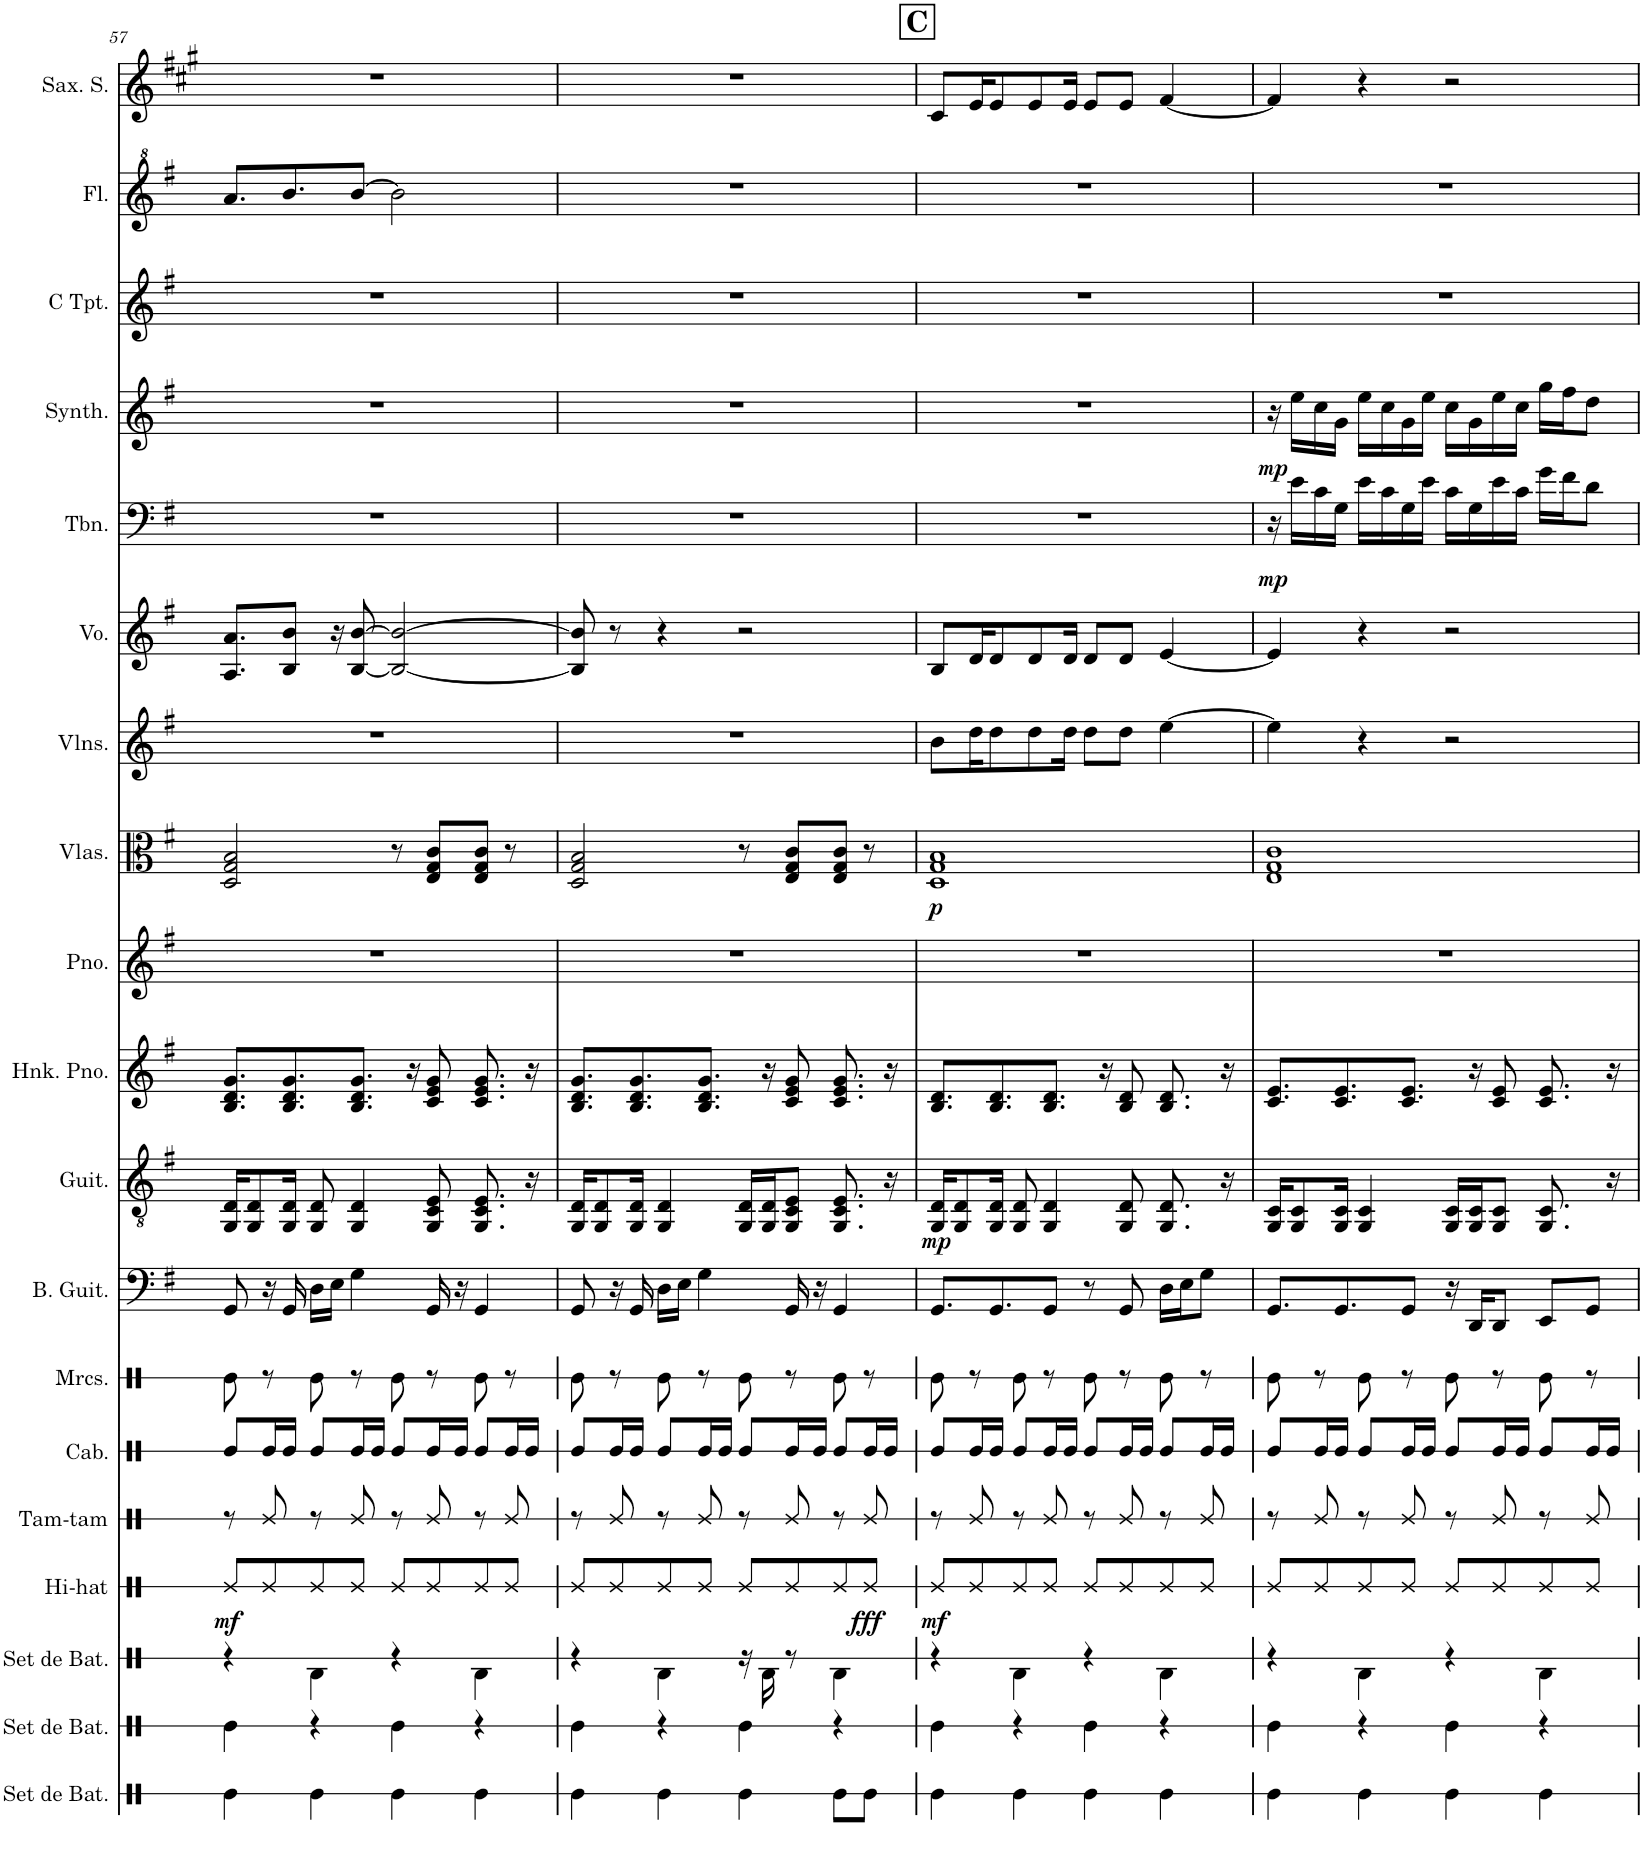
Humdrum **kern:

**kern	**kern	**kern	**kern	**dynam	**kern	**kern	**kern	**kern	**kern	**dynam	**kern	**kern	**kern	**dynam	**kern	**kern	**kern	**dynam	**kern	**dynam	**kern	**kern	**kern
*part19	*part18	*part17	*part16	*part16	*part15	*part14	*part13	*part12	*part11	*part11	*part10	*part9	*part8	*part8	*part7	*part6	*part5	*part5	*part4	*part4	*part3	*part2	*part1
*staff19	*staff18	*staff17	*staff16	*staff16	*staff15	*staff14	*staff13	*staff12	*staff11	*staff11	*staff10	*staff9	*staff8	*staff8	*staff7	*staff6	*staff5	*staff5	*staff4	*staff4	*staff3	*staff2	*staff1
*I"Set de batterie	*I"Set de batterie	*I"Set de batterie	*I"Hi-hat	*	*I"Tam-tam	*I"Cabasa	*I"Maracas	*I"Bass Guitar	*I"Acoustic Guitar	*	*I"Honky Tonk Piano	*I"Piano	*I"Violas	*	*I"Violins	*I"Voice	*I"Trombone	*	*I"Brightness Synthesizer	*	*I"C Trumpet	*I"Flute	*I"Saxophone Soprano
*I'Set de Bat.	*I'Set de Bat.	*I'Set de Bat.	*I'Hi-hat	*	*I'Tam-tam	*I'Cab.	*I'Mrcs.	*I'B. Guit.	*I'Guit.	*	*I'Hnk. Pno.	*I'Pno.	*I'Vlas.	*	*I'Vlns.	*I'Vo.	*I'Tbn.	*	*I'Synth.	*	*I'C Tpt.	*I'Fl.	*I'Sax. S.
!!LO:PB:g=z
*clefX	*clefX	*clefX	*clefX	*	*clefX	*clefX	*clefX	*clefF4	*clefGv2	*	*clefG2	*clefG2	*clefC3	*	*clefG2	*clefG2	*clefF4	*	*clefG2	*	*clefG2	*clefG^2	*clefG2
*	*	*	*	*	*	*	*	*Trd7c12	*	*	*	*	*	*	*	*	*	*	*	*	*	*	*Trd1c2
*k[]	*k[]	*k[]	*k[]	*	*k[]	*k[]	*k[]	*k[f#]	*k[f#]	*	*k[f#]	*k[f#]	*k[f#]	*	*k[f#]	*k[f#]	*k[f#]	*	*k[f#]	*	*k[f#]	*k[f#]	*k[f#c#g#]
*M4/4	*M4/4	*M4/4	*M4/4	*	*M4/4	*M4/4	*M4/4	*M4/4	*M4/4	*	*M4/4	*M4/4	*M4/4	*	*M4/4	*M4/4	*M4/4	*	*M4/4	*	*M4/4	*M4/4	*M4/4
=57	=57	=57	=57	=57	=57	=57	=57	=57	=57	=57	=57	=57	=57	=57	=57	=57	=57	=57	=57	=57	=57	=57	=57
!	!	!	!	!LO:DY:b	!	!	!	!	!	!	!	!	!	!	!	!	!	!	!	!	!	!	!
4Re\	4Re\	4r	8Re/L	mf	8r	8Re/L	8Re\	8GG/	16GG/ 16D/KL	.	8.B/ 8.d/ 8.g/L	1r	2D/ 2G/ 2B/	.	1r	8.A/ 8.a/L	1r	.	1r	.	1r	8.aa/L	1r
.	.	.	.	.	.	.	.	.	8GG/ 8D/	.	.	.	.	.	.	.	.	.	.	.	.	.	.
.	.	.	8Re/	.	8Re/	16Re/L	8r	16r	.	.	.	.	.	.	.	.	.	.	.	.	.	.	.
.	.	.	.	.	.	16Re/JJ	.	16GG/	16GG/ 16D/Jk	.	8.B/ 8.d/ 8.g/	.	.	.	.	8B/ 8b/J	.	.	.	.	.	8.bb/	.
4Re\	4r	4RB\	8Re/	.	8r	8Re/L	8Re\	16D\LL	8GG/ 8D/	.	.	.	.	.	.	.	.	.	.	.	.	.	.
.	.	.	.	.	.	.	.	16E\JJ	.	.	.	.	.	.	.	16r	.	.	.	.	.	.	.
.	.	.	8Re/J	.	8Re/	16Re/L	8r	4G\	4GG/ 4D/	.	8.B/ 8.d/ 8.g/J	.	.	.	.	[8B/ [8b/	.	.	.	.	.	[8bb/J	.
.	.	.	.	.	.	16Re/JJ	.	.	.	.	.	.	.	.	.	.	.	.	.	.	.	.	.
4Re\	4Re\	4r	8Re/L	.	8r	8Re/L	8Re\	.	.	.	.	.	8r	.	.	2B/_ 2b/_	.	.	.	.	.	2bb\]	.
.	.	.	.	.	.	.	.	.	.	.	16r	.	.	.	.	.	.	.	.	.	.	.	.
.	.	.	8Re/	.	8Re/	16Re/L	8r	16GG/	8GG/ 8C/ 8E/	.	8c/ 8e/ 8g/	.	8E/ 8G/ 8c/L	.	.	.	.	.	.	.	.	.	.
.	.	.	.	.	.	16Re/JJ	.	16r	.	.	.	.	.	.	.	.	.	.	.	.	.	.	.
4Re\	4r	4RB\	8Re/	.	8r	8Re/L	8Re\	4GG/	8.GG/ 8.C/ 8.E/	.	8.c/ 8.e/ 8.g/	.	8E/ 8G/ 8c/J	.	.	.	.	.	.	.	.	.	.
.	.	.	8Re/J	.	8Re/	16Re/L	8r	.	.	.	.	.	8r	.	.	.	.	.	.	.	.	.	.
.	.	.	.	.	.	16Re/JJ	.	.	16r	.	16r	.	.	.	.	.	.	.	.	.	.	.	.
=58	=58	=58	=58	=58	=58	=58	=58	=58	=58	=58	=58	=58	=58	=58	=58	=58	=58	=58	=58	=58	=58	=58	=58
4Re\	4Re\	4r	8Re/L	.	8r	8Re/L	8Re\	8GG/	16GG/ 16D/KL	.	8.B/ 8.d/ 8.g/L	1r	2D/ 2G/ 2B/	.	1r	8B/] 8b/]	1r	.	1r	.	1r	1r	1r
.	.	.	.	.	.	.	.	.	8GG/ 8D/	.	.	.	.	.	.	.	.	.	.	.	.	.	.
.	.	.	8Re/	.	8Re/	16Re/L	8r	16r	.	.	.	.	.	.	.	8r	.	.	.	.	.	.	.
.	.	.	.	.	.	16Re/JJ	.	16GG/	16GG/ 16D/Jk	.	8.B/ 8.d/ 8.g/	.	.	.	.	.	.	.	.	.	.	.	.
4Re\	4r	4RB\	8Re/	.	8r	8Re/L	8Re\	16D\LL	4GG/ 4D/	.	.	.	.	.	.	4r	.	.	.	.	.	.	.
.	.	.	.	.	.	.	.	16E\JJ	.	.	.	.	.	.	.	.	.	.	.	.	.	.	.
.	.	.	8Re/J	.	8Re/	16Re/L	8r	4G\	.	.	8.B/ 8.d/ 8.g/J	.	.	.	.	.	.	.	.	.	.	.	.
.	.	.	.	.	.	16Re/JJ	.	.	.	.	.	.	.	.	.	.	.	.	.	.	.	.	.
4Re\	4Re\	16r	8Re/L	.	8r	8Re/L	8Re\	.	16GG/ 16D/LL	.	.	.	8r	.	.	2r	.	.	.	.	.	.	.
.	.	16RB\	.	.	.	.	.	.	16GG/ 16D/J	.	16r	.	.	.	.	.	.	.	.	.	.	.	.
.	.	8r	8Re/	.	8Re/	16Re/L	8r	16GG/	8GG/ 8C/ 8E/J	.	8c/ 8e/ 8g/	.	8E/ 8G/ 8c/L	.	.	.	.	.	.	.	.	.	.
.	.	.	.	.	.	16Re/JJ	.	16r	.	.	.	.	.	.	.	.	.	.	.	.	.	.	.
8Re\L	4r	4RB\	8Re/	.	8r	8Re/L	8Re\	4GG/	8.GG/ 8.C/ 8.E/	.	8.c/ 8.e/ 8.g/	.	8E/ 8G/ 8c/J	.	.	.	.	.	.	.	.	.	.
!	!	!	!	!LO:DY:b	!	!	!	!	!	!	!	!	!	!	!	!	!	!	!	!	!	!	!
8Re\J	.	.	8Re/J	fff	8Re/	16Re/L	8r	.	.	.	.	.	8r	.	.	.	.	.	.	.	.	.	.
.	.	.	.	.	.	16Re/JJ	.	.	16r	.	16r	.	.	.	.	.	.	.	.	.	.	.	.
!!LO:REH:place=s1:a:B:cj:fs=14:t=C
=59	=59	=59	=59	=59	=59	=59	=59	=59	=59	=59	=59	=59	=59	=59	=59	=59	=59	=59	=59	=59	=59	=59	=59
!	!	!	!	!LO:DY:b	!	!	!	!	!	!LO:DY:b	!	!	!	!LO:DY:b	!	!	!	!	!	!	!	!	!
4Re\	4Re\	4r	8Re/L	mf	8r	8Re/L	8Re\	8.GG/L	16GG/ 16D/KL	mp	8.B/ 8.d/L	1r	1D 1G 1B	p	8b\L	8B/L	1r	.	1r	.	1r	1r	8c#/L
.	.	.	.	.	.	.	.	.	8GG/ 8D/	.	.	.	.	.	.	.	.	.	.	.	.	.	.
.	.	.	8Re/	.	8Re/	16Re/L	8r	.	.	.	.	.	.	.	16dd\K	16d/K	.	.	.	.	.	.	16e/K
.	.	.	.	.	.	16Re/JJ	.	8.GG/	16GG/ 16D/Jk	.	8.B/ 8.d/	.	.	.	8dd\	8d/	.	.	.	.	.	.	8e/
4Re\	4r	4RB\	8Re/	.	8r	8Re/L	8Re\	.	8GG/ 8D/	.	.	.	.	.	.	.	.	.	.	.	.	.	.
.	.	.	.	.	.	.	.	.	.	.	.	.	.	.	8dd\	8d/	.	.	.	.	.	.	8e/
.	.	.	8Re/J	.	8Re/	16Re/L	8r	8GG/J	4GG/ 4D/	.	8.B/ 8.d/J	.	.	.	.	.	.	.	.	.	.	.	.
.	.	.	.	.	.	16Re/JJ	.	.	.	.	.	.	.	.	16dd\Jk	16d/Jk	.	.	.	.	.	.	16e/Jk
4Re\	4Re\	4r	8Re/L	.	8r	8Re/L	8Re\	8r	.	.	.	.	.	.	8dd\L	8d/L	.	.	.	.	.	.	8e/L
.	.	.	.	.	.	.	.	.	.	.	16r	.	.	.	.	.	.	.	.	.	.	.	.
.	.	.	8Re/	.	8Re/	16Re/L	8r	8GG/	8GG/ 8D/	.	8B/ 8d/	.	.	.	8dd\J	8d/J	.	.	.	.	.	.	8e/J
.	.	.	.	.	.	16Re/JJ	.	.	.	.	.	.	.	.	.	.	.	.	.	.	.	.	.
4Re\	4r	4RB\	8Re/	.	8r	8Re/L	8Re\	16D\LL	8.GG/ 8.D/	.	8.B/ 8.d/	.	.	.	[4ee\	[4e/	.	.	.	.	.	.	[4f#/
.	.	.	.	.	.	.	.	16E\J	.	.	.	.	.	.	.	.	.	.	.	.	.	.	.
.	.	.	8Re/J	.	8Re/	16Re/L	8r	8G\J	.	.	.	.	.	.	.	.	.	.	.	.	.	.	.
.	.	.	.	.	.	16Re/JJ	.	.	16r	.	16r	.	.	.	.	.	.	.	.	.	.	.	.
=60	=60	=60	=60	=60	=60	=60	=60	=60	=60	=60	=60	=60	=60	=60	=60	=60	=60	=60	=60	=60	=60	=60	=60
!	!	!	!	!	!	!	!	!	!	!	!	!	!	!	!	!	!	!LO:DY:b	!	!LO:DY:b	!	!	!
4Re\	4Re\	4r	8Re/L	.	8r	8Re/L	8Re\	8.GG/L	16GG/ 16C/KL	.	8.c/ 8.e/L	1r	1E 1G 1c	.	4ee\]	4e/]	16r	mp	16r	mp	1r	1r	4f#/]
.	.	.	.	.	.	.	.	.	8GG/ 8C/	.	.	.	.	.	.	.	16e\LL	.	16ee\LL	.	.	.	.
.	.	.	8Re/	.	8Re/	16Re/L	8r	.	.	.	.	.	.	.	.	.	16c\	.	16cc\	.	.	.	.
.	.	.	.	.	.	16Re/JJ	.	8.GG/	16GG/ 16C/Jk	.	8.c/ 8.e/	.	.	.	.	.	16G\JJ	.	16g\JJ	.	.	.	.
4Re\	4r	4RB\	8Re/	.	8r	8Re/L	8Re\	.	4GG/ 4C/	.	.	.	.	.	4r	4r	16e\LL	.	16ee\LL	.	.	.	4r
.	.	.	.	.	.	.	.	.	.	.	.	.	.	.	.	.	16c\	.	16cc\	.	.	.	.
.	.	.	8Re/J	.	8Re/	16Re/L	8r	8GG/J	.	.	8.c/ 8.e/J	.	.	.	.	.	16G\	.	16g\	.	.	.	.
.	.	.	.	.	.	16Re/JJ	.	.	.	.	.	.	.	.	.	.	16e\JJ	.	16ee\JJ	.	.	.	.
4Re\	4Re\	4r	8Re/L	.	8r	8Re/L	8Re\	16r	16GG/ 16C/LL	.	.	.	.	.	2r	2r	16c\LL	.	16cc\LL	.	.	.	2r
.	.	.	.	.	.	.	.	16DD/KL	16GG/ 16C/J	.	16r	.	.	.	.	.	16G\	.	16g\	.	.	.	.
.	.	.	8Re/	.	8Re/	16Re/L	8r	8DD/J	8GG/ 8C/J	.	8c/ 8e/	.	.	.	.	.	16e\	.	16ee\	.	.	.	.
.	.	.	.	.	.	16Re/JJ	.	.	.	.	.	.	.	.	.	.	16c\JJ	.	16cc\JJ	.	.	.	.
4Re\	4r	4RB\	8Re/	.	8r	8Re/L	8Re\	8EE/L	8.GG/ 8.C/	.	8.c/ 8.e/	.	.	.	.	.	16g\LL	.	16gg\LL	.	.	.	.
.	.	.	.	.	.	.	.	.	.	.	.	.	.	.	.	.	16f#\J	.	16ff#\J	.	.	.	.
.	.	.	8Re/J	.	8Re/	16Re/L	8r	8GG/J	.	.	.	.	.	.	.	.	8d\J	.	8dd\J	.	.	.	.
.	.	.	.	.	.	16Re/JJ	.	.	16r	.	16r	.	.	.	.	.	.	.	.	.	.	.	.
=	=	=	=	=	=	=	=	=	=	=	=	=	=	=	=	=	=	=	=	=	=	=	=
*-	*-	*-	*-	*-	*-	*-	*-	*-	*-	*-	*-	*-	*-	*-	*-	*-	*-	*-	*-	*-	*-	*-	*-
